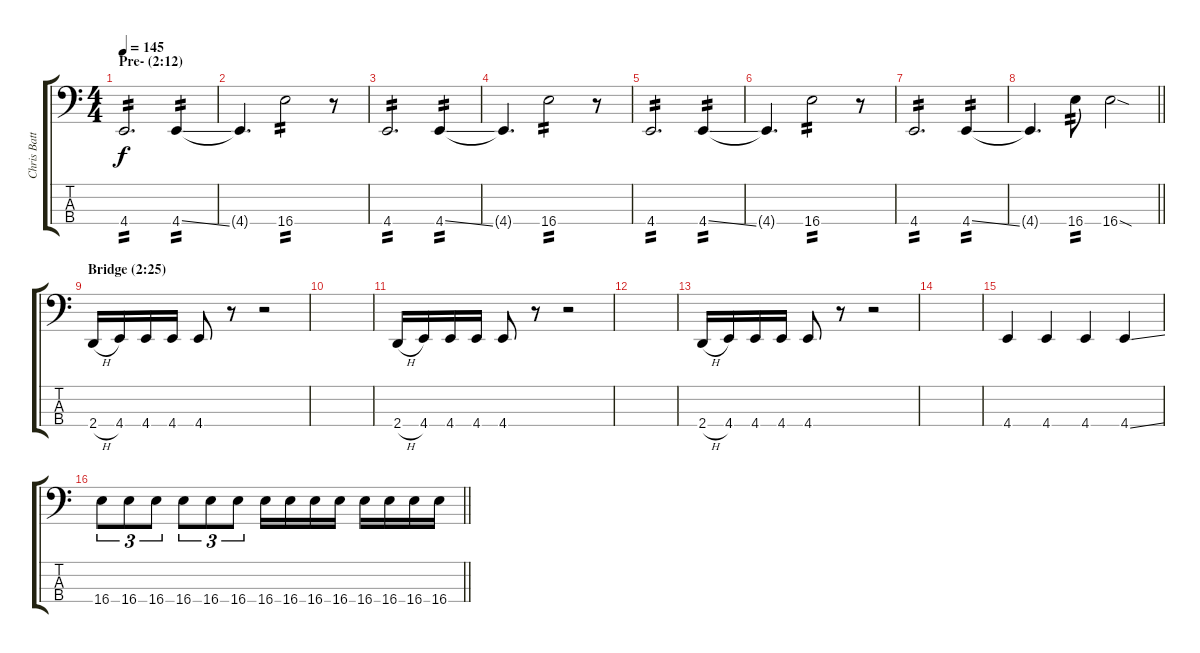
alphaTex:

\track ("Chris Batten [Bass]" "Chris Batt") {instrument electricbassfinger}
\staff {score tabs}
\tuning (F2 C2 G1 C1) {hide}
\ts (4 4)
\section ("" "Pre- (2:12)")
\tempo 145
\clef f4
\ks c
4.4.2{d tp 2 dy f} 4.4{ss}.4{tp 2} |
4.4{t}.4{d} 16.4.2{tp 2} r.8 |
4.4.2{d tp 2} 4.4{ss}.4{tp 2} |
4.4{t}.4{d} 16.4.2{tp 2} r.8 |
4.4.2{d tp 2} 4.4{ss}.4{tp 2} |
4.4{t}.4{d} 16.4.2{tp 2} r.8 |
4.4.2{d tp 2} 4.4{ss}.4{tp 2} |
\barLineRight lightlight
4.4{t}.4{d} 16.4.8{tp 2} 16.4{sod}.2 |
\section ("" "Bridge (2:25)")
2.4{h}.16 4.4.16 4.4.16 4.4.16 4.4.8 r.8 r.2 |
|
2.4{h}.16 4.4.16 4.4.16 4.4.16 4.4.8 r.8 r.2 |
|
2.4{h}.16 4.4.16 4.4.16 4.4.16 4.4.8 r.8 r.2 |
|
4.4.4 4.4.4 4.4.4 4.4{ss}.4 |
\barLineRight lightlight
16.4.8{tu (3 2)} 16.4.8{tu (3 2)} 16.4.8{tu (3 2)} 16.4.8{tu (3 2)} 16.4.8{tu (3 2)} 16.4.8{tu (3 2)} 16.4.16 16.4.16 16.4.16 16.4.16 16.4.16 16.4.16 16.4.16 16.4.16
